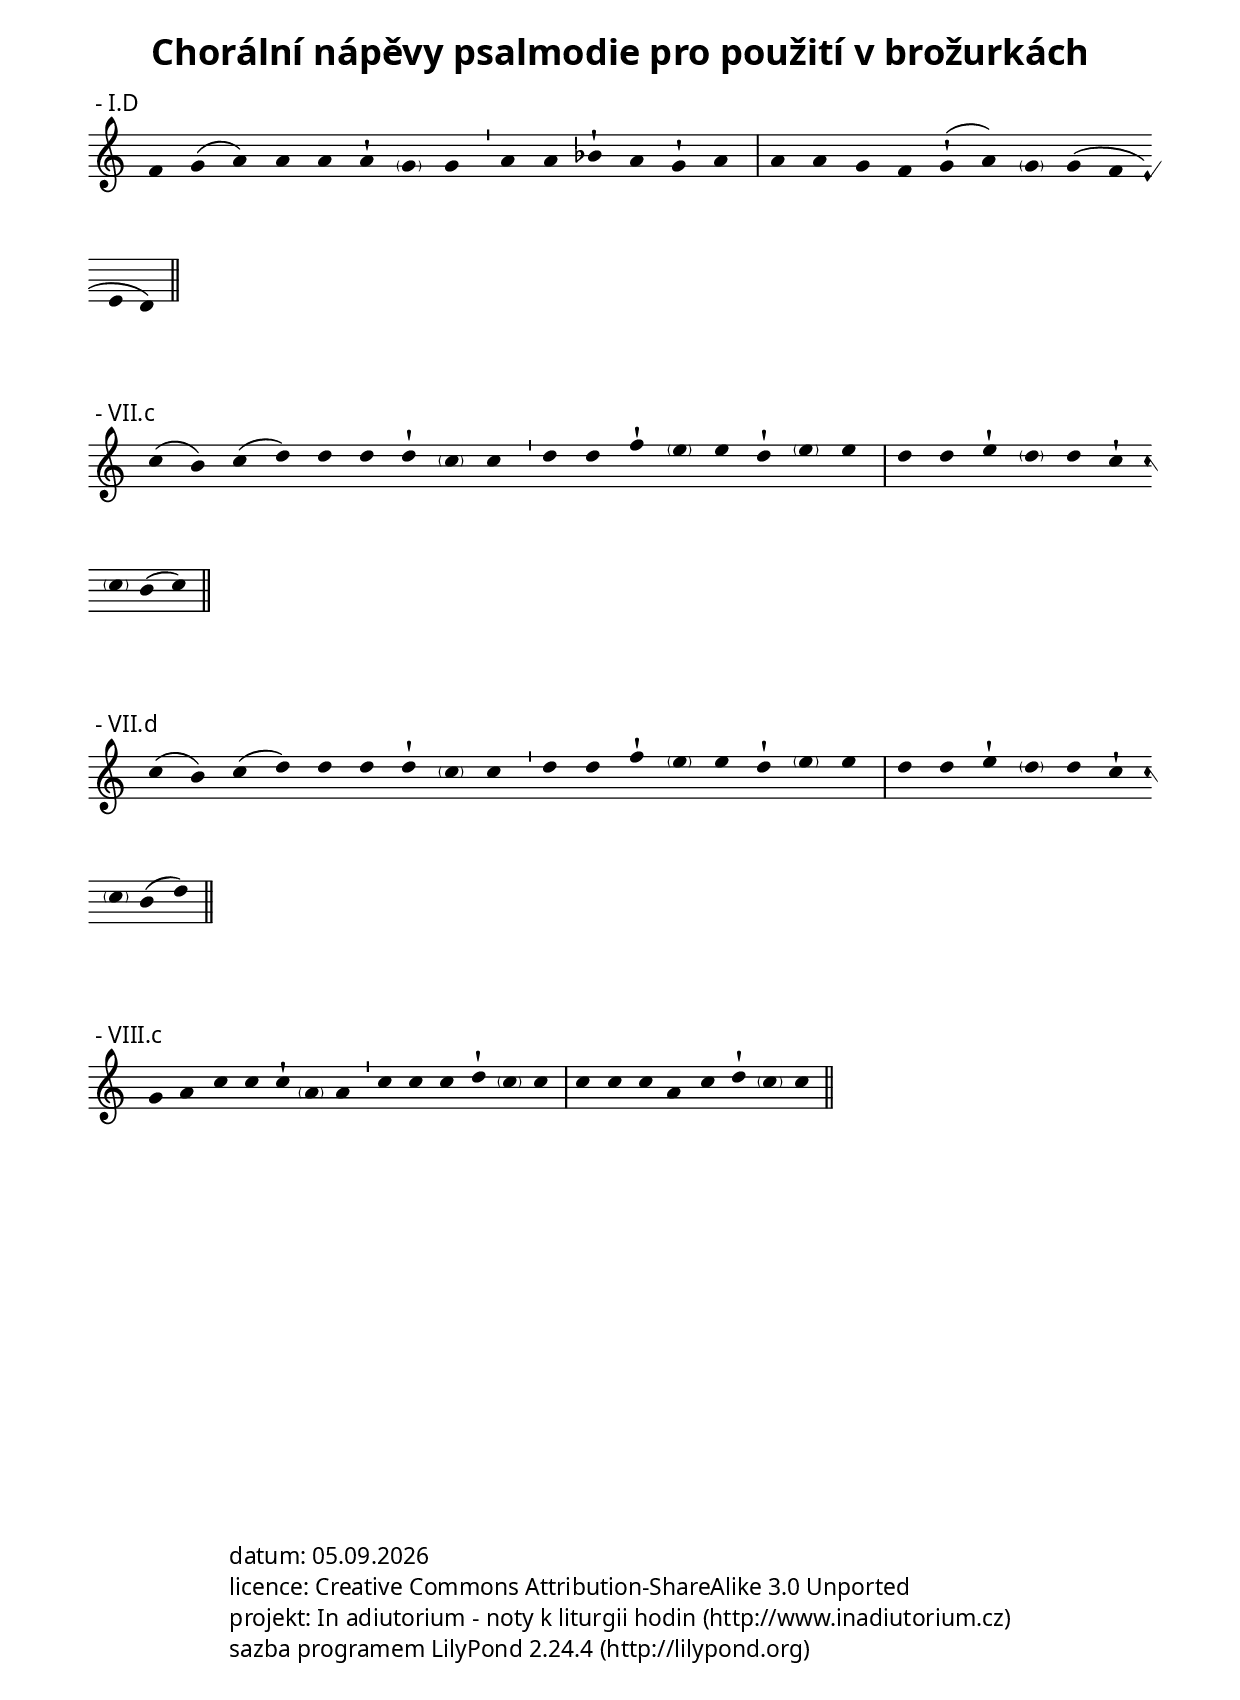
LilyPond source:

\version "2.17.17"

\include "spolecne.ly"

\header {
  title = "Chorální nápěvy psalmodie pro použití v brožurkách"
}

% I --------

\score {
  \relative c' {
    \choralniRezim
    \stemDown
    f g( a) a a a-| \parenthesize g g \barMin
    a a bes-| a g-| a \barMax
    a a g f g(-| a) \parenthesize g g( f e d) \barFinalis
  }
  \header {
    modus = "I"
    differentia = "D" 
    id = "I-D"
    piece = \markup {\sestavTitulek}
  }
  \layout {
    indent = 0\cm
  }
}

% VII --------

\score {
  \relative c'' {
    \choralniRezim
    \stemDown
    c4( b) c( d) d d d-| \parenthesize c c \barMin
    d d f-| \parenthesize e e d-| \parenthesize e e \barMax
    d d e-| \parenthesize d d c-| \parenthesize c b( c) \barFinalis
  }
  \header {
    modus = "VII"
    differentia = "c" 
    id = "VII-c"
    piece = \markup {\sestavTitulek}
  }
  \layout {
    indent = 0\cm
  }
}

\score {
  \relative c'' {
    \choralniRezim
    \stemDown
    c4( b) c( d) d d d-| \parenthesize c c \barMin
    d d f-| \parenthesize e e d-| \parenthesize e e \barMax
    d d e-| \parenthesize d d c-| \parenthesize c b( d) \barFinalis
  }
  \header {
    modus = "VII"
    differentia = "d" 
    id = "VII-d"
    piece = \markup {\sestavTitulek}
  }
  \layout {
    indent = 0\cm
  }
}

% VIII --------

\score {
  \relative c'' {
    \choralniRezim
    \stemDown
    g4 a c c c-| \parenthesize a a \barMin
    c c c d-| \parenthesize c c \barMax
    c c c a c d-| \parenthesize c c \barFinalis
  }
  \header {
    modus = "VIII"
    differentia = "c" 
    id = "VIII-c"
    piece = \markup {\sestavTitulek}
  }
  \layout {
    indent = 0\cm
  }
}

%{
\score {
  \relative c' {
    \choralniRezim
    
  }
  \header {
    modus = ""
    differentia = "" 
    id = ""
    piece = \markup {\sestavTitulek}
  }
  \layout {
    indent = 0\cm
  }
}
%}